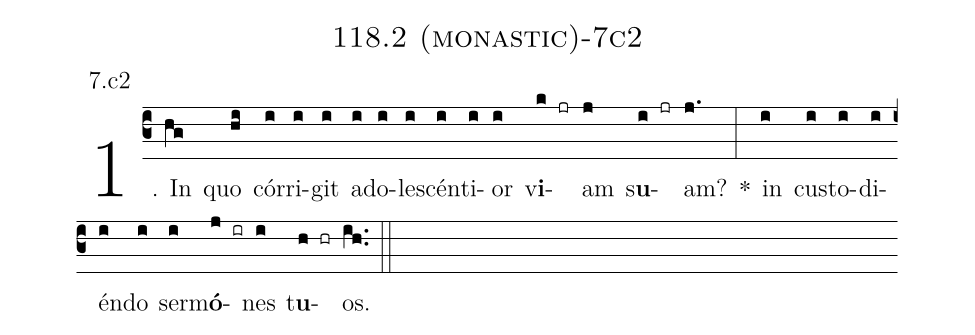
name: 118.2 (monastic)-7c2;
annotation: 7.c2;
%%
(c3)1. In(hg) quo(hi) cór(i)ri(i)git(i) ad(i)o(i)le(i)scén(i)ti(i)or(i) v<b>i</b>(k jr)am(j) s<b>u</b>(i jr)am?(j.) *(:) in(i) cus(i)to(i)di(i)én(i)do(i) ser(i)m<b>ó</b>(j ir)nes(i) t<b>u</b>(h hr)os.(ih..) (::)
